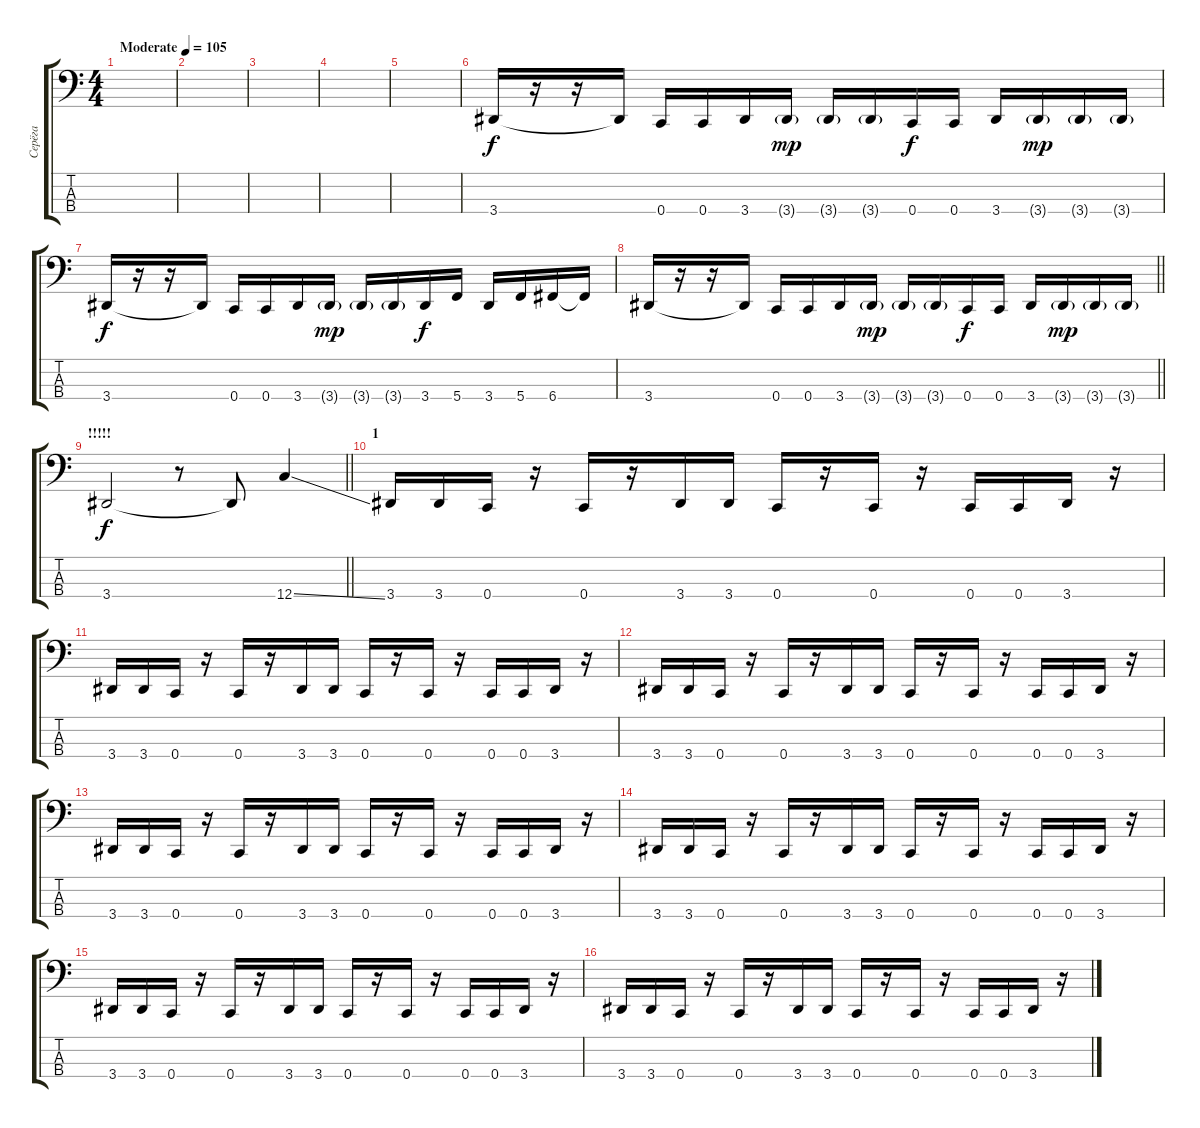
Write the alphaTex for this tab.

\track ("Серёга" "Серёга") {instrument electricbasspick}
\staff {score tabs}
\tuning (F2 C2 G1 C1) {hide}
\ts (4 4)
\tempo (105 "Moderate")
\clef f4
\ks c
|
|
|
|
|
3.4.16 r.16 r.16 3.4{t}.16 0.4.16 0.4.16 3.4.16 3.4{g}.16{dy mp} 3.4{g}.16 3.4{g}.16 0.4.16{dy f} 0.4.16 3.4.16 3.4{g}.16{dy mp} 3.4{g}.16 3.4{g}.16 |
3.4.16{dy f} r.16 r.16 3.4{t}.16 0.4.16 0.4.16 3.4.16 3.4{g}.16{dy mp} 3.4{g}.16 3.4{g}.16 3.4.16{dy f} 5.4.16 3.4.16 5.4.16 6.4.16 6.4{t}.16 |
\barLineRight lightlight
3.4.16 r.16 r.16 3.4{t}.16 0.4.16 0.4.16 3.4.16 3.4{g}.16{dy mp} 3.4{g}.16 3.4{g}.16 0.4.16{dy f} 0.4.16 3.4.16 3.4{g}.16{dy mp} 3.4{g}.16 3.4{g}.16 |
\section ("" "!!!!!")
\barLineRight lightlight
3.4.2{dy f} r.8 3.4{t}.8 12.4{ss}.4 |
\section ("" "1")
3.4.16 3.4.16 0.4.16 r.16 0.4.16 r.16 3.4.16 3.4.16 0.4.16 r.16 0.4.16 r.16 0.4.16 0.4.16 3.4.16 r.16 |
3.4.16 3.4.16 0.4.16 r.16 0.4.16 r.16 3.4.16 3.4.16 0.4.16 r.16 0.4.16 r.16 0.4.16 0.4.16 3.4.16 r.16 |
3.4.16 3.4.16 0.4.16 r.16 0.4.16 r.16 3.4.16 3.4.16 0.4.16 r.16 0.4.16 r.16 0.4.16 0.4.16 3.4.16 r.16 |
3.4.16 3.4.16 0.4.16 r.16 0.4.16 r.16 3.4.16 3.4.16 0.4.16 r.16 0.4.16 r.16 0.4.16 0.4.16 3.4.16 r.16 |
3.4.16 3.4.16 0.4.16 r.16 0.4.16 r.16 3.4.16 3.4.16 0.4.16 r.16 0.4.16 r.16 0.4.16 0.4.16 3.4.16 r.16 |
3.4.16 3.4.16 0.4.16 r.16 0.4.16 r.16 3.4.16 3.4.16 0.4.16 r.16 0.4.16 r.16 0.4.16 0.4.16 3.4.16 r.16 |
3.4.16 3.4.16 0.4.16 r.16 0.4.16 r.16 3.4.16 3.4.16 0.4.16 r.16 0.4.16 r.16 0.4.16 0.4.16 3.4.16 r.16
